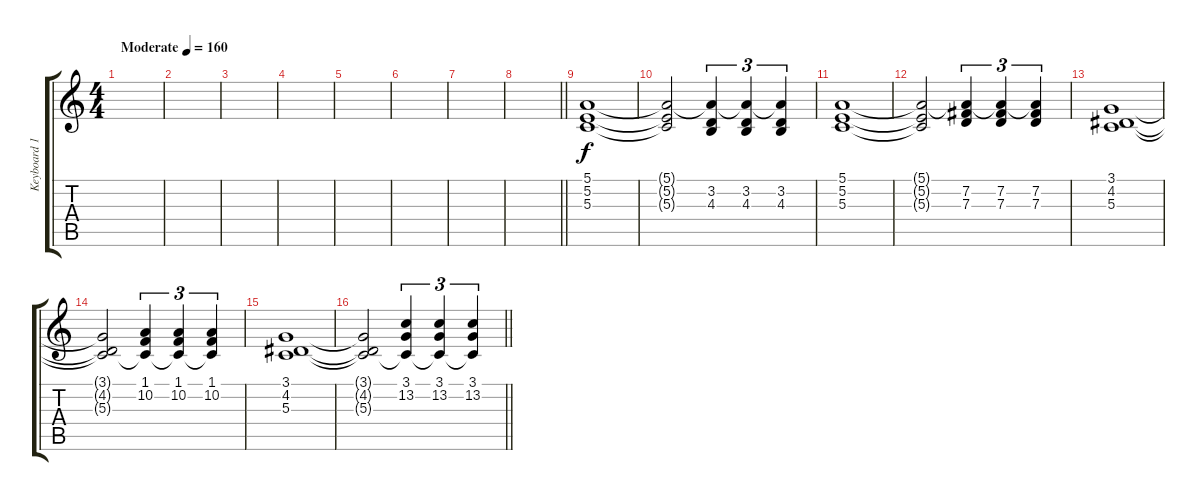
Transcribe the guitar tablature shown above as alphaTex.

\track ("Keyboard 1" "Keyboard 1") {instrument drawbarorgan}
\staff {score tabs}
\tuning (E4 B3 G3 D3 A2 E2) {hide}
\ts (4 4)
\tempo (160 "Moderate")
\clef g2
\ks c
|
|
|
|
|
|
|
\barLineRight lightlight
|
(5.1 5.2 5.3).1{volume 12} |
(5.1{t} 5.2{t} 5.3{t}).2 (5.1{t} 3.2 4.3).4{tu (3 2)} (5.1{t} 3.2 4.3).4{tu (3 2)} (5.1{t} 3.2 4.3).4{tu (3 2)} |
(5.1 5.2 5.3).1 |
(5.1{t} 5.2{t} 5.3{t}).2 (5.1{t} 7.2 7.3).4{tu (3 2)} (5.1{t} 7.2 7.3).4{tu (3 2)} (5.1{t} 7.2 7.3).4{tu (3 2)} |
(3.1 4.2 5.3).1 |
(3.1{t} 4.2{t} 5.3{t}).2 (1.1 10.2 5.3{t}).4{tu (3 2)} (1.1 10.2 5.3{t}).4{tu (3 2)} (1.1 10.2 5.3{t}).4{tu (3 2)} |
(3.1 4.2 5.3).1 |
\barLineRight lightlight
(3.1{t} 4.2{t} 5.3{t}).2 (3.1 13.2 5.3{t}).4{tu (3 2)} (3.1 13.2 5.3{t}).4{tu (3 2)} (3.1 13.2 5.3{t}).4{tu (3 2)}
